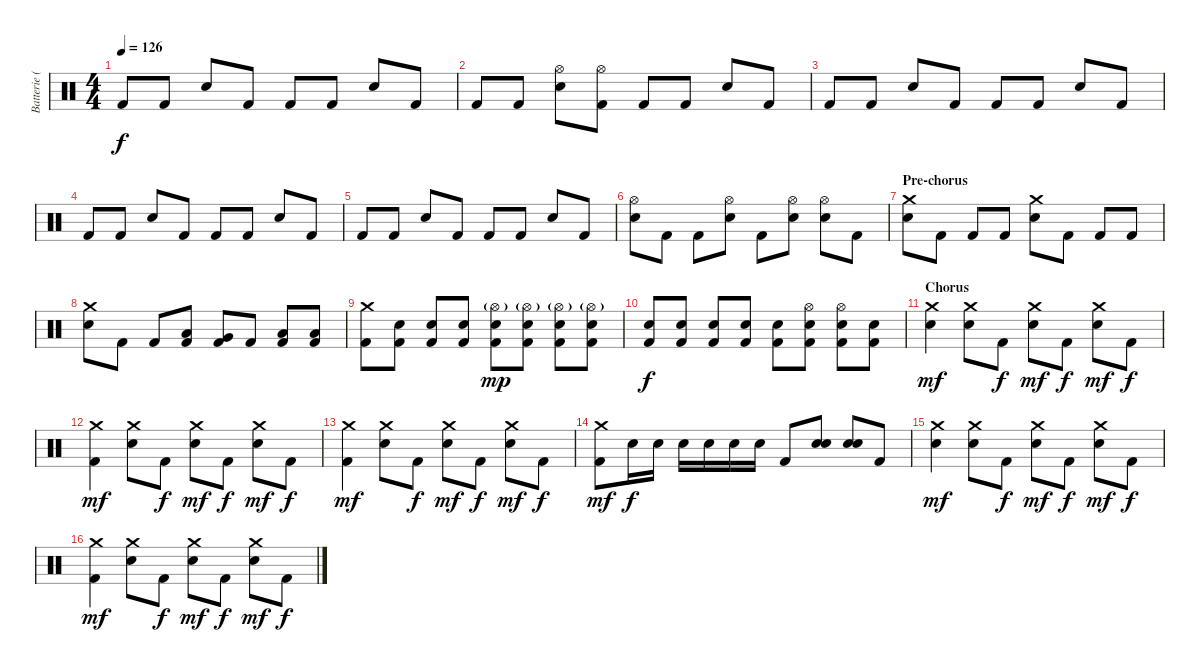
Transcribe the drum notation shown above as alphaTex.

\track ("Batterie (Dom)" "Batterie (") {instrument percussion}
\staff {score}
\articulation defaults
\ts (4 4)
\tempo 126
\clef neutral
\ks c "Kick (hit) 2".8{dy f} "Kick (hit) 2".8 "Electric Snare (hit)".8 "Kick (hit) 2".8 "Kick (hit) 2".8 "Kick (hit) 2".8 "Electric Snare (hit)".8 "Kick (hit) 2".8
|
"Kick (hit) 2".8 "Kick (hit) 2".8 ("Hi-Hat (open)" "Electric Snare (hit)").8 ("Hi-Hat (open)" "Kick (hit) 2").8 "Kick (hit) 2".8 "Kick (hit) 2".8 "Electric Snare (hit)".8 "Kick (hit) 2".8 |
"Kick (hit) 2".8 "Kick (hit) 2".8 "Electric Snare (hit)".8 "Kick (hit) 2".8 "Kick (hit) 2".8 "Kick (hit) 2".8 "Electric Snare (hit)".8 "Kick (hit) 2".8 |
"Kick (hit) 2".8 "Kick (hit) 2".8 "Electric Snare (hit)".8 "Kick (hit) 2".8 "Kick (hit) 2".8 "Kick (hit) 2".8 "Electric Snare (hit)".8 "Kick (hit) 2".8 |
"Kick (hit) 2".8 "Kick (hit) 2".8 "Electric Snare (hit)".8 "Kick (hit) 2".8 "Kick (hit) 2".8 "Kick (hit) 2".8 "Electric Snare (hit)".8 "Kick (hit) 2".8 |
("Hi-Hat (open)" "Electric Snare (hit)").8 "Kick (hit) 2".8 "Kick (hit) 2".8 ("Hi-Hat (open)" "Electric Snare (hit)").8 "Kick (hit) 2".8 ("Hi-Hat (open)" "Electric Snare (hit)").8 ("Hi-Hat (open)" "Electric Snare (hit)").8 "Kick (hit) 2".8 |
\section ("" "Pre-chorus")
("Crash medium (hit)" "Electric Snare (hit)").8 "Kick (hit) 2".8 "Kick (hit) 2".8 "Kick (hit) 2".8 ("Crash medium (hit)" "Electric Snare (hit)").8 "Kick (hit) 2".8 "Kick (hit) 2".8 "Kick (hit) 2".8 |
("Crash medium (hit)" "Electric Snare (hit)").8 "Kick (hit) 2".8 "Kick (hit) 2".8 ("Low Floor Tom (hit)" "Kick (hit) 2").8 ("Very Low Tom (hit)" "Kick (hit) 2").8 "Kick (hit) 2".8 ("Low Floor Tom (hit)" "Kick (hit) 2").8 ("Low Floor Tom (hit)" "Kick (hit) 2").8 |
("Crash medium (hit)" "Kick (hit) 2").8{volume 14} ("Electric Snare (hit)" "Kick (hit) 2").8 ("Electric Snare (hit)" "Kick (hit) 2").8 ("Electric Snare (hit)" "Kick (hit) 2").8 ("Hi-Hat (open)"{g} "Electric Snare (hit)" "Kick (hit) 2").8{dy mp} ("Hi-Hat (open)"{g} "Electric Snare (hit)" "Kick (hit) 2").8 ("Hi-Hat (open)"{g} "Electric Snare (hit)" "Kick (hit) 2").8 ("Hi-Hat (open)"{g} "Electric Snare (hit)" "Kick (hit) 2").8 |
("Electric Snare (hit)" "Kick (hit) 2").8{dy f volume 16} ("Electric Snare (hit)" "Kick (hit) 2").8 ("Electric Snare (hit)" "Kick (hit) 2").8 ("Electric Snare (hit)" "Kick (hit) 2").8 ("Electric Snare (hit)" "Kick (hit) 2").8 ("Hi-Hat (open)" "Electric Snare (hit)" "Kick (hit) 2").8 ("Hi-Hat (open)" "Electric Snare (hit)" "Kick (hit) 2").8 ("Electric Snare (hit)" "Kick (hit) 2").8 |
\section ("" "Chorus")
("Crash medium (hit)" "Electric Snare (hit)").4{dy mf} ("Crash medium (hit)" "Electric Snare (hit)").8 "Kick (hit) 2".8{dy f} ("Crash medium (hit)" "Electric Snare (hit)").8{dy mf} "Kick (hit) 2".8{dy f} ("Crash medium (hit)" "Electric Snare (hit)").8{dy mf} "Kick (hit) 2".8{dy f} |
("Crash medium (hit)" "Kick (hit) 2").4{dy mf} ("Crash medium (hit)" "Electric Snare (hit)").8 "Kick (hit) 2".8{dy f} ("Crash medium (hit)" "Electric Snare (hit)").8{dy mf} "Kick (hit) 2".8{dy f} ("Crash medium (hit)" "Electric Snare (hit)").8{dy mf} "Kick (hit) 2".8{dy f} |
("Crash medium (hit)" "Kick (hit) 2").4{dy mf} ("Crash medium (hit)" "Electric Snare (hit)").8 "Kick (hit) 2".8{dy f} ("Crash medium (hit)" "Electric Snare (hit)").8{dy mf} "Kick (hit) 2".8{dy f} ("Crash medium (hit)" "Electric Snare (hit)").8{dy mf} "Kick (hit) 2".8{dy f} |
("Crash medium (hit)" "Kick (hit) 2").8{dy mf} "Electric Snare (hit)".16{dy f} "Electric Snare (hit)".16 "Electric Snare (hit)".16 "Electric Snare (hit)".16 "Electric Snare (hit)".16 "Electric Snare (hit)".16 "Kick (hit) 2".8 ("Electric Snare (hit)" "Electric Snare (hit)").8 ("Electric Snare (hit)" "Electric Snare (hit)").8 "Kick (hit) 2".8 |
("Crash medium (hit)" "Electric Snare (hit)").4{dy mf} ("Crash medium (hit)" "Electric Snare (hit)").8 "Kick (hit) 2".8{dy f} ("Crash medium (hit)" "Electric Snare (hit)").8{dy mf} "Kick (hit) 2".8{dy f} ("Crash medium (hit)" "Electric Snare (hit)").8{dy mf} "Kick (hit) 2".8{dy f} |
("Crash medium (hit)" "Kick (hit) 2").4{dy mf} ("Crash medium (hit)" "Electric Snare (hit)").8 "Kick (hit) 2".8{dy f} ("Crash medium (hit)" "Electric Snare (hit)").8{dy mf} "Kick (hit) 2".8{dy f} ("Crash medium (hit)" "Electric Snare (hit)").8{dy mf} "Kick (hit) 2".8{dy f}
